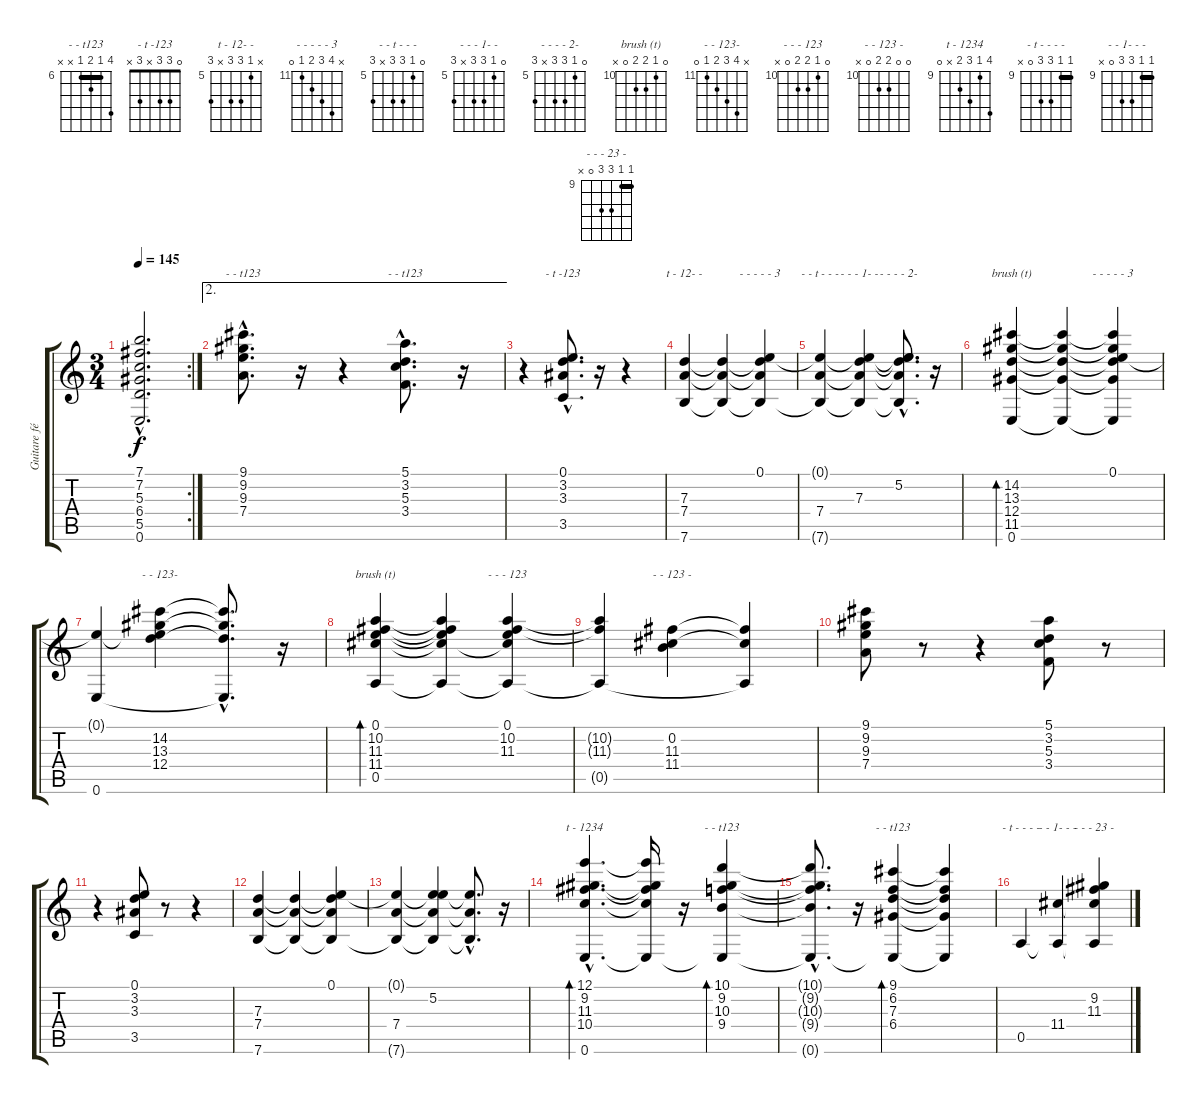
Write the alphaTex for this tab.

\track ("Guitare février 2003" "Guitare fé") {instrument acousticguitarnylon}
\staff {score tabs}
\tuning (E4 B3 G3 D3 A2 E2) {hide}
\chord ("- - t123" 9 9 9 7 x x) {firstfret 7 barre 9}
\chord ("- - t123" 5 3 5 3 x x) {barre 3}
\chord ("- t -123" 0 3 3 x 3 x)
\chord ("t - 12- -" x 5 7 7 x 7) {firstfret 5}
\chord ("- - - - - 3" 0 5 7 7 x 7) {firstfret 5}
\chord ("- - t - - -" 0 5 7 7 x 7) {firstfret 5}
\chord ("- - - 1- -" 0 5 7 7 x 7) {firstfret 5}
\chord ("- - - - 2-" 0 5 7 7 x 7) {firstfret 5}
\chord ("brush (t)" x 14 13 12 11 0) {firstfret 11}
\chord ("- - - - - 3" x 14 13 12 11 0) {firstfret 11}
\chord ("- - 123-" x 14 13 12 11 0) {firstfret 11}
\chord ("brush (t)" 0 10 11 11 0 x) {firstfret 10}
\chord ("- - - 123" 0 10 11 11 0 x) {firstfret 10}
\chord ("- - 123 -" 0 0 11 11 0 x) {firstfret 10}
\chord ("t - 1234" 12 9 11 10 x 0) {firstfret 9}
\chord ("- - t123" 10 9 10 9 x x) {firstfret 9}
\chord ("- - t123" 9 6 7 6 x x) {firstfret 6 barre 6}
\chord ("- t - - - -" 9 9 11 11 0 x) {firstfret 9 barre 9}
\chord ("- - 1- - -" 9 9 11 11 0 x) {firstfret 9 barre 9}
\chord ("- - - 23 -" 9 9 11 11 0 x) {firstfret 9 barre 9}
\rc 2
\ts (3 4)
\tempo 145
\clef g2
\ks c
(7.1{hac t} 7.2{hac t} 5.3{hac t} 6.4{hac t} 5.5{hac t} 0.6{hac t}).2{d dy f} |
\ae 2
(9.1{hac} 9.2{hac} 9.3{hac} 7.4{hac}).8{d ch "- - t123"} r.16 r.4 (5.1{hac} 3.2{hac} 5.3{hac} 3.4).8{d ch "- - t123"} r.16 |
r.4 (0.1{hac} 3.2{hac} 3.3{hac} 3.5{hac}).8{d ch "- t -123"} r.16 r.4 |
(7.3 7.4 7.6).4{ch "t - 12- -"} (7.3{t} 7.4{t} 7.6{t}).4 (0.1 7.3{t} 7.4{t} 7.6{t}).4{ch "- - - - - 3"} |
(0.1{t} 7.4 7.6{t}).4{ch "- - t - - -"} (0.1{t} 7.3 7.4{t} 7.6{t}).4{ch "- - - 1- -"} (0.1{hac t} 5.2{hac} 7.3{hac t} 7.4{hac t} 7.6{hac t}).8{d ch "- - - - 2-"} r.16 |
(14.2 13.3 12.4 11.5 0.6).4{bd 480 ch "brush (t)"} (14.2{t} 13.3{t} 12.4{t} 11.5{t} 0.6{t}).4 (0.1 14.2{t} 13.3{t} 12.4{t} 11.5{t} 0.6{t}).4{ch "- - - - - 3"} |
(0.1{t} 0.6).4 (0.1{t} 14.2 13.3 12.4).4{ch "- - 123-"} (14.2{hac t} 13.3{hac t} 12.4{hac t} 0.6{hac t}).8{d} r.16 |
(0.1 10.2 11.3 11.4 0.5).4{bd 240 ch "brush (t)"} (0.1{t} 10.2{t} 11.3{t} 11.4{t} 0.5{t}).4 (0.1 10.2 11.3 11.4{t} 0.5{t}).4{ch "- - - 123"} |
(10.2{t} 11.3{t} 0.5{t}).4 (0.2 11.3 11.4).4{ch "- - 123 -"} (11.3{t} 11.4{t} 0.5{t}).4 |
(9.1 9.2 9.3 7.4).8 r.8 r.4 (5.1 3.2 5.3 3.4).8 r.8 |
r.4 (0.1 3.2 3.3 3.5).8 r.8 r.4 |
(7.3 7.4 7.6).4 (7.3{t} 7.4{t} 7.6{t}).4 (0.1 7.3{t} 7.4{t} 7.6{t}).4 |
(0.1{t} 7.4 7.6{t}).4 (0.1{t} 5.2 7.4{t} 7.6{t}).4 (5.2{hac t} 7.4{hac t} 7.6{hac t}).8{d} r.16 |
(12.1{hac} 9.2{hac} 11.3{hac} 10.4{hac} 0.6{hac}).4{d bd 480 ch "t - 1234"} (12.1{t} 9.2{t} 11.3{t} 10.4{t} 0.6{t}).16 r.16 (10.1 9.2 10.3 9.4 0.6{t}).4{bd 480 ch "- - t123"} |
(10.1{hac t} 9.2{hac t} 10.3{hac t} 9.4{hac t} 0.6{hac t}).8{d} r.16 (9.1 6.2 7.3 6.4 0.6{t}).4{bd 480 ch "- - t123"} (9.1{t} 6.2{t} 7.3{t} 6.4{t} 0.6{t}).4 |
0.5.4{ch "- t - - - -"} (11.4 0.5{t}).4{ch "- - 1- - -"} (9.2 11.3 11.4{t} 0.5{t}).4{ch "- - - 23 -"}
